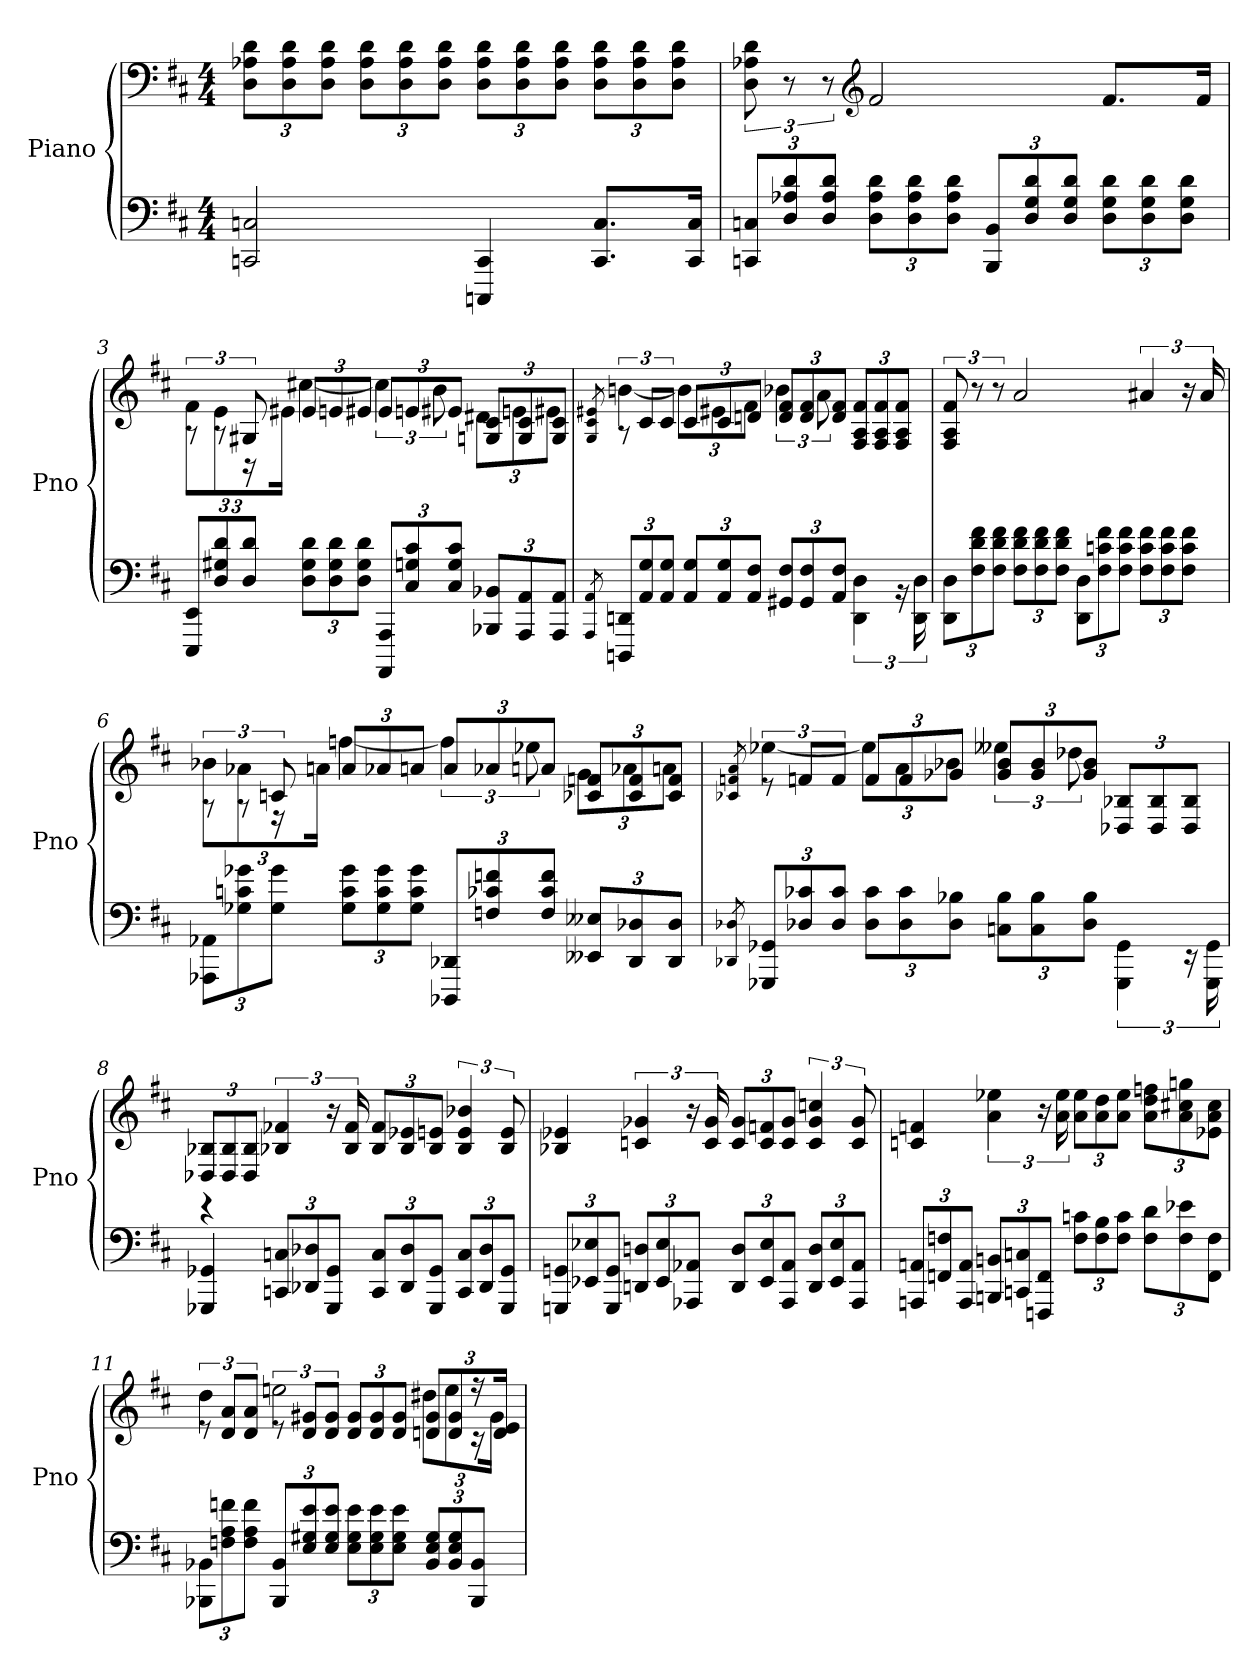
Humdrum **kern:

**kern	**kern
*part1	*part1
*staff2	*staff1
*I"Piano	*
*I'Pno	*
*clefF4	*clefF4
*k[f#c#]	*k[f#c#]
*D:	*D:
*M4/4	*M4/4
=1	=1
2CCn 2Cn	12D 12A-X 12dL
.	12D 12A- 12d
.	12D 12A- 12dJ
.	12D 12A- 12dL
.	12D 12A- 12d
.	12D 12A- 12dJ
4CCCn 4CC	12D 12A- 12dL
.	12D 12A- 12d
.	12D 12A- 12dJ
8.CC 8.CL	12D 12A- 12dL
.	12D 12A- 12d
.	12D 12A- 12dJ
16CC 16CJk	.
=2	=2
12CCn 12CnL	12D 12A-X 12d
12D 12A-X 12d	12r
12D 12A- 12dJ	12r
*	*clefG2
12D 12A- 12dL	2f#
12D 12A- 12d	.
12D 12A- 12dJ	.
12BBB 12BBL	.
12D 12G 12d	.
12D 12G 12dJ	.
12D 12G 12dL	8.f#L
12D 12G 12d	.
12D 12G 12dJ	.
.	16f#Jk
=3	=3
*	*^
12EEE 12EEL	12rA	12f#L
12D 12G#X 12d	12rA	12e
12D 12dJ	12G#X	24r
.	.	24e#XJk
12D 12G# 12dL	12e#L	[4cc#X
12D 12G# 12d	12en	.
12D 12G# 12dJ	12e#XJ	.
12AAAA 12AAAL	12e#L	6cc#]
12C# 12Gn 12c#	12en	.
12C# 12G 12c#J	12e#XJ	12b
12BBB-X 12BB-XL	12Gn 12c#L	12d#XL
12AAA 12AA	12G 12c#	12en
12AAA 12AAJ	12G 12c#J	12e#XJ
=4	=4	=4
8qAAA 8qAA	.	8qG 8qc# 8qe#X
12DDDn 12DDnL	12rA	[4bn
12AA 12G	12c#L	.
12AA 12GJ	12c#J	.
12AA/ 12G/L	12c#L	12bL]
12AA 12G	12c#	12e#X
12AA 12F#J	12dnJ	12f#J
12GG#X 12F#L	12d 12f#L	6b-X
12GG# 12F#	12d 12f#	.
12AA 12F#J	12d 12f#J	12a
6DD\ 6D\	12F#/ 12A/ 12f#/L	4ryy
.	12F#/ 12A/ 12f#/	.
24rBB	12F#/ 12A/ 12f#/J	.
24DD\ 24D\	.	.
*	*v	*v
=5	=5
12DD\ 12D\L	12F#/ 12A/ 12f#/
12F# 12d 12f#	12r
12F# 12d 12f#J	12r
12F# 12d 12f#L	2a
12F# 12d 12f#	.
12F# 12d 12f#J	.
12DD 12DL	.
12F# 12cn 12f#	.
12F# 12c 12f#J	.
12F# 12c 12f#L	6a#X
12F# 12c 12f#	.
12F# 12c 12f#J	24r
.	24a#
=6	=6
*	*^
12AAA-X 12AA-XL	12rA	12b-XL
12G-X 12cn 12g-X	12rA	12a-X
12G- 12g-J	12cn	24r
.	.	24anJk
12G- 12c 12g-L	12aL	[4ffn
12G- 12c 12g-	12a-X	.
12G- 12c 12g-J	12anJ	.
12DDD-X 12DD-XL	12aL	6ff]
12Fn 12c-X 12fn	12a-X	.
12F 12c- 12fJ	12anJ	12ee-X
12EE--X 12E--XL	12c-X 12fnL	12gL
12DD- 12D-X	12c- 12f	12a-X
12DD- 12D-J	12c- 12fJ	12anJ
=7	=7	=7
8qDD-X 8qD-X	.	8qc-X 8qfn 8qa
12GGG-X 12GG-XL	12re	[4ee-X
12D-X 12c-X	12fnL	.
12D- 12c-J	12fJ	.
12D- 12c-L	12fL	12ee-L]
12D- 12c-	12f	12a
12D- 12B-XJ	12g-XJ	12b-XJ
12Cn 12B-L	12g- 12b-L	6ee--X
12C 12B-	12g- 12b-	.
12D- 12B-J	12g- 12b-J	12dd-X
6GGG-\ 6GG-\	12D-X/ 12B-X/L	4ryy
.	12D-/ 12B-/	.
24rEE	12D-/ 12B-/J	.
24GGG-\ 24GG-\	.	.
=8	=8	=8
4GGG-X 4GG-X	12D-X 12B-XL	4r
.	12D-/ 12B-/	.
.	12D-/ 12B-/J	.
12CCn/ 12Cn/L	4ryy	6B-X 6f-X
12DD-X 12D-X	.	.
12GGG- 12GG-J	.	24r
.	.	24B- 24f-
12CC 12CL	4ryy	12B- 12f-L
12DD- 12D-	.	12B- 12e-X
12GGG- 12GG-J	.	12B- 12enJ
12CC 12CL	4ryy	6B- 6e 6b-X
12DD- 12D-	.	.
12GGG- 12GG-J	.	12B- 12e
*	*v	*v
=9	=9
12GGGn 12GGnL	4B-X 4e-X
12EE-X 12E-X	.
12GGG 12GGJ	.
12DDn 12DnL	6cn 6g-X
12EE- 12E-	.
12AAA-X 12AA-XJ	24r
.	24c 24g-
12DD 12DL	12c 12g-L
12EE- 12E-	12c 12fn
12AAA- 12AA-J	12c 12g-J
12DD 12DL	6c 6g- 6ccn
12EE- 12E-	.
12AAA- 12AA-J	12c 12g-
=10	=10
12AAAn 12AAnL	4cn 4fn
12FFn 12Fn	.
12AAA 12AAJ	.
12BBBn 12BBnL	6a 6ee-X
12CCn 12Cn	.
12FFFn 12FFJ	24r
.	24a 24ee-
12F 12cnL	12a 12ee-L
12F 12B	12a 12dd
12F 12cJ	12a 12ee-J
12F 12dL	12a 12dd 12ffnL
12F 12e-X	12a 12cc#X 12ggn
12FF 12FJ	12e-X 12a 12cc#J
=11	=11
*	*^
12BBB-X 12BB-XL	12re	4dd
12Fn 12A 12fn	12d 12aL	.
12F 12A 12fJ	12d 12aJ	.
12BBB-/ 12BB-/L	12re	2een
12E 12G#X 12e	12d 12g#XL	.
12E 12G# 12eJ	12d 12g#J	.
12E 12G# 12eL	12d 12g#L	.
12E 12G# 12e	12d 12g#	.
12E 12G# 12eJ	12d 12g#J	.
12BB- 12E 12G#L	12dn 12g#L	12dd#XL
12BB- 12E 12G#	12d 12g#	12ee
12BBB- 12BB-J	24rc	24rff
.	24d 24eJk	24g#Jk
*	*v	*v
=	=
*-	*-
